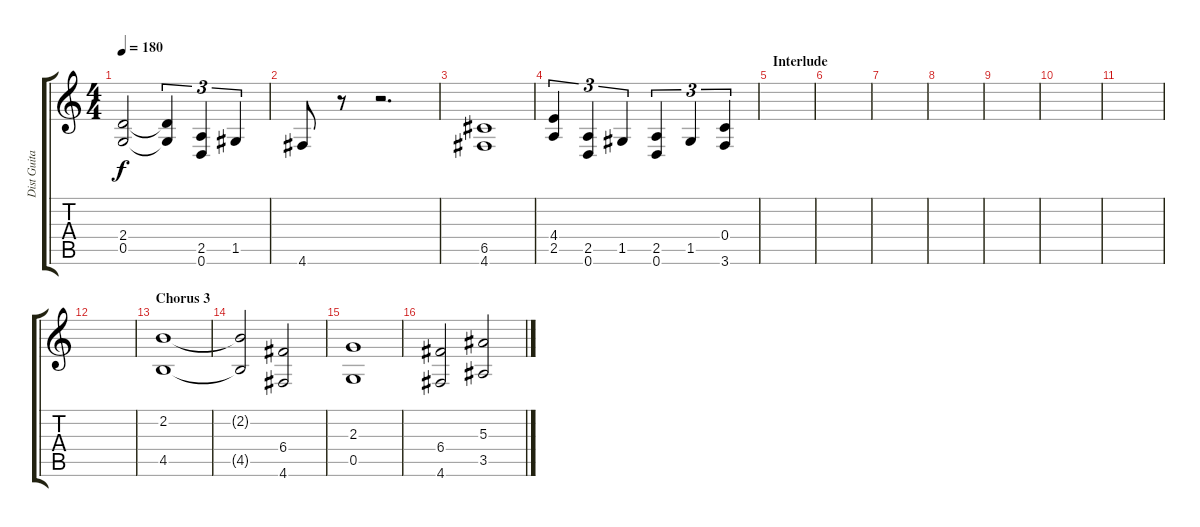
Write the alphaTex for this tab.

\track ("Dist Guitar 2" "Dist Guita") {instrument distortionguitar}
\staff {score tabs}
\tuning (D4 A3 F3 C3 G2 D2) {hide}
\ts (4 4)
\tempo 180
\clef g2
\ks c
(2.4 0.5).2{dy f} (2.4{t} 0.5{t}).4{tu (3 2)} (2.5 0.6).4{tu (3 2)} 1.5.4{tu (3 2)} |
4.6.8 r.8 r.2{d} |
(6.5 4.6).1 |
(4.4 2.5).4{tu (3 2)} (2.5 0.6).4{tu (3 2)} 1.5.4{tu (3 2)} (2.5 0.6).4{tu (3 2)} 1.5.4{tu (3 2)} (0.4 3.6).4{tu (3 2)} |
\section ("" "Interlude")
|
|
|
|
|
|
|
|
\section ("" "Chorus 3")
(2.2 4.5).1 |
(2.2{t} 4.5{t}).2 (6.4 4.6).2 |
(2.3 0.5).1 |
(6.4 4.6).2 (5.3 3.5).2
